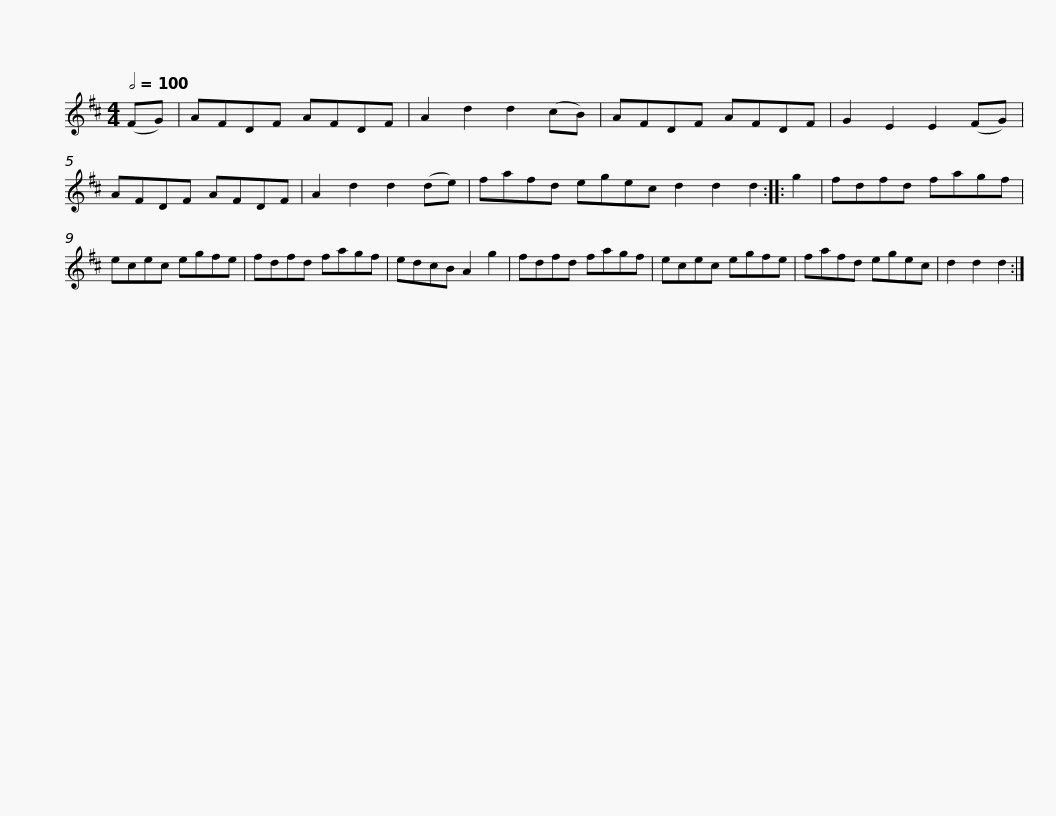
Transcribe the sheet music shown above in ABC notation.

X:1
L:1/8
Q:1/2=100
M:4/4
I:linebreak $
K:D
V:1 treble
V:1
 (FG) | AFDF AFDF | A2 d2 d2 (cB) | AFDF AFDF | G2 E2 E2 (FG) | %5
 AFDF AFDF | A2 d2 d2 (de) |$ fafd egec d2 d2 d2 :: g2 | fdfd fagf | %10
 ecec egfe | fdfd fagf | edcB A2 g2 |$ fdfd fagf | ecec egfe | %15
 fafd egec | d2 d2 d2 :| %17
